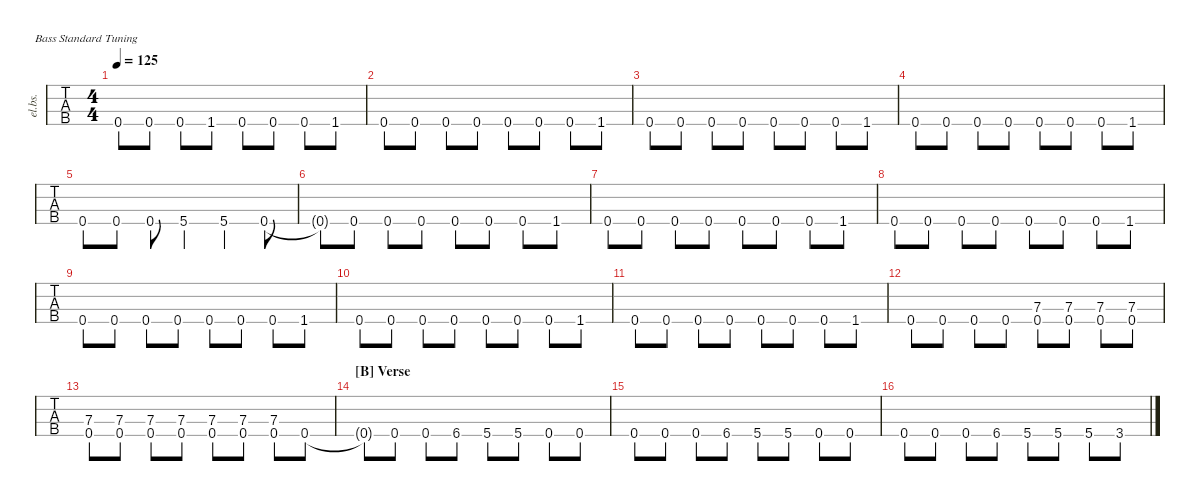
\defaultSystemsLayout 4
\hideDynamics
\bracketExtendMode nobrackets
\otherSystemsTrackNameOrientation horizontal
\track ("Bass" "el.bs.") {defaultSystemsLayout 4 multiBarRest instrument electricbassfinger}
\staff {tabs}
\tuning (G2 D2 A1 E1)
\ts (4 4)
\tempo 125
\clef f4
\ks c
0.4.8{dy mf} 0.4.8 0.4.8 1.4{ac}.8 0.4.8 0.4.8 0.4.8 1.4{ac}.8 |
0.4.8 0.4.8 0.4.8 0.4.8 0.4.8 0.4.8 0.4.8 1.4{ac}.8 |
0.4.8 0.4.8 0.4.8 0.4.8 0.4.8 0.4.8 0.4.8 1.4{ac}.8 |
0.4.8 0.4.8 0.4.8 0.4.8 0.4.8 0.4.8 0.4.8 1.4{ac}.8 |
0.4.8 0.4.8 0.4.8 5.4.4 5.4.4 0.4.8 |
0.4{t}.8 0.4.8 0.4.8 0.4.8 0.4.8 0.4.8 0.4.8 1.4{ac}.8 |
0.4.8 0.4.8 0.4.8 0.4.8 0.4.8 0.4.8 0.4.8 1.4{ac}.8 |
0.4.8 0.4.8 0.4.8 0.4.8 0.4.8 0.4.8 0.4.8 1.4{ac}.8 |
0.4.8 0.4.8 0.4.8 0.4.8 0.4.8 0.4.8 0.4.8 1.4{ac}.8 |
0.4.8 0.4.8 0.4.8 0.4.8 0.4.8 0.4.8 0.4.8 1.4{ac}.8 |
0.4.8 0.4.8 0.4.8 0.4.8 0.4.8 0.4.8 0.4.8 1.4{ac}.8 |
0.4.8 0.4.8 0.4.8 0.4.8 (0.4 7.3).8 (0.4 7.3).8 (0.4 7.3).8 (0.4 7.3).8 |
(0.4 7.3).8 (0.4 7.3).8 (0.4 7.3).8 (0.4 7.3).8 (0.4 7.3).8 (0.4 7.3).8 (0.4 7.3).8 0.4{ac}.8 |
\section ("B" "Verse")
0.4{t}.8 0.4.8 0.4.8 6.4{acc #}.8 5.4.8 5.4.8 0.4.8 0.4.8 |
0.4.8 0.4.8 0.4.8 6.4{acc #}.8 5.4.8 5.4.8 0.4.8 0.4.8 |
0.4.8 0.4.8 0.4.8 6.4{acc #}.8 5.4.8 5.4.8 5.4.8 3.4.8
